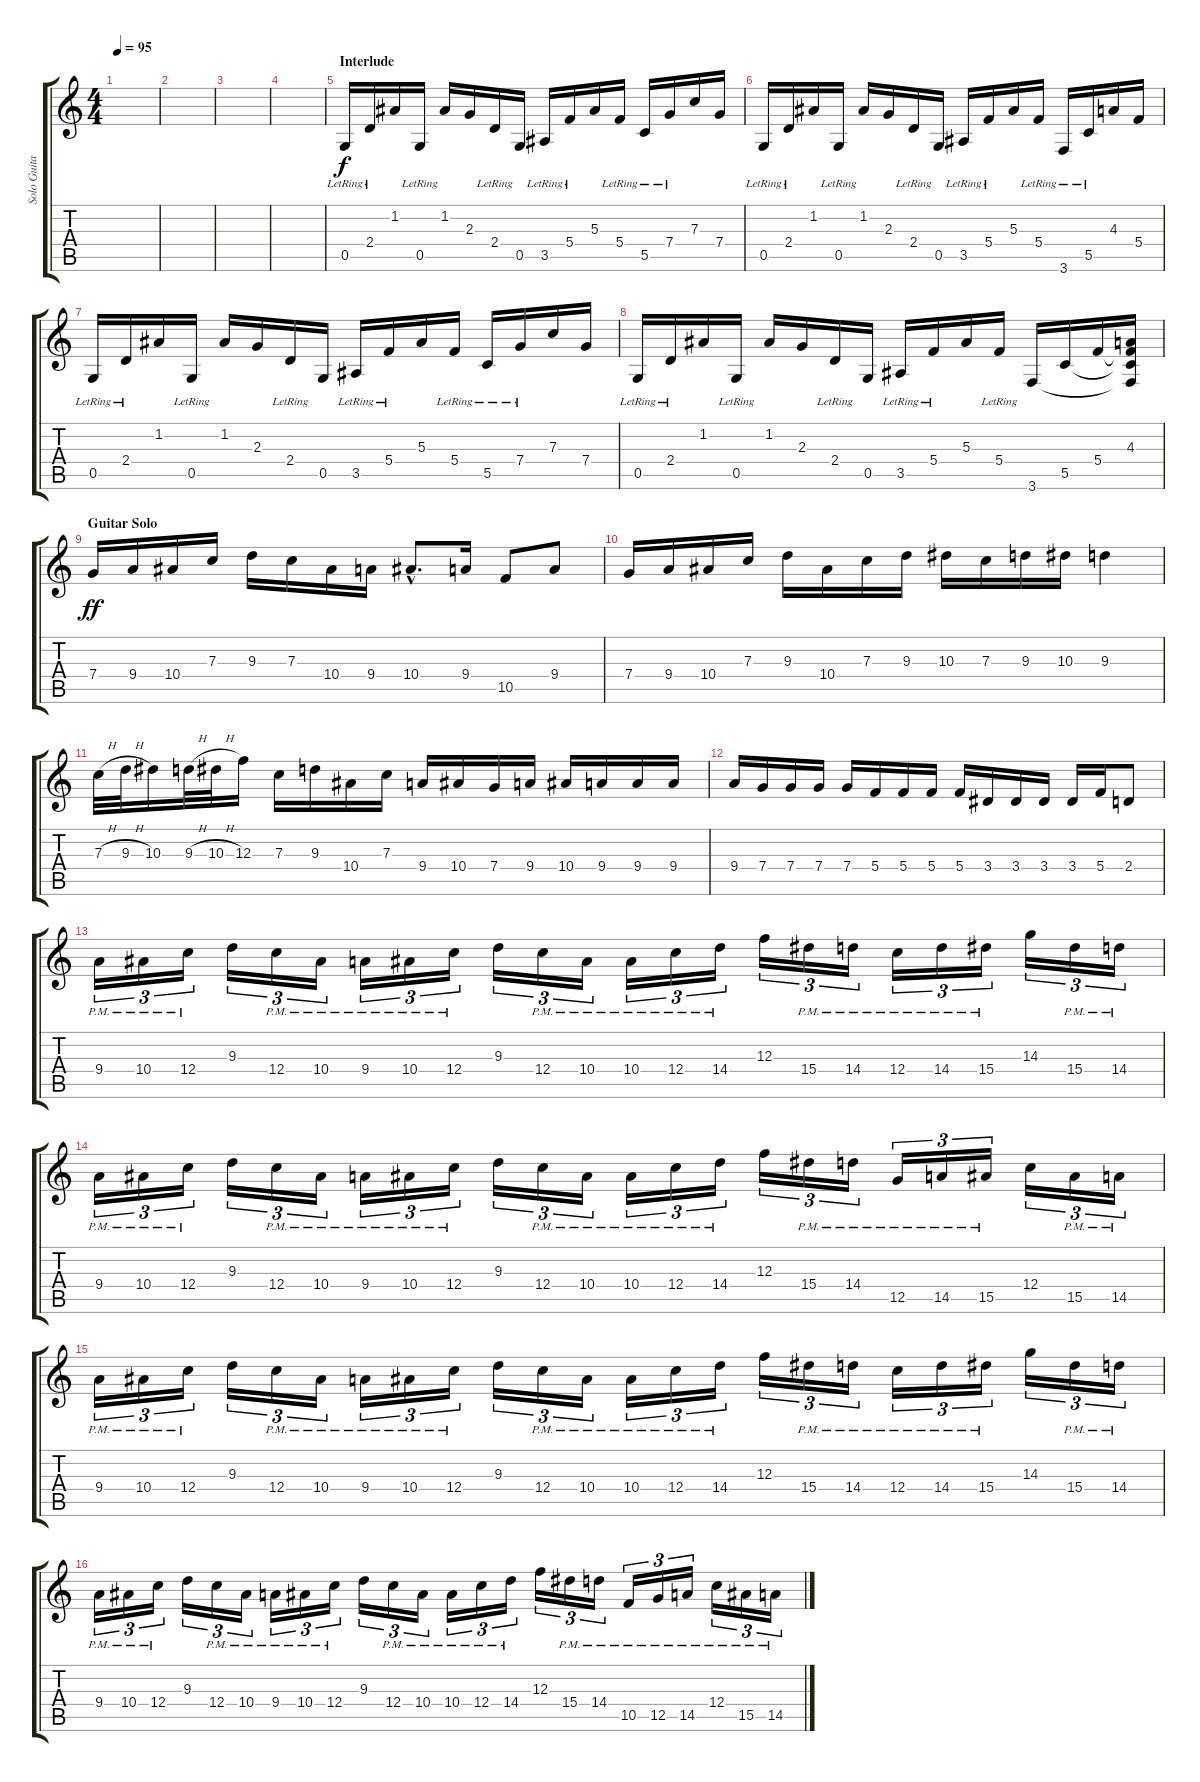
\track ("Solo Guitar" "Solo Guita") {instrument acousticguitarsteel}
\staff {score tabs}
\tuning (D4 A3 F3 C3 G2 D2) {hide}
\ts (4 4)
\tempo 95
\clef g2
\ks c
|
|
|
|
\section ("" "Interlude")
0.5{lr}.16 2.4{lr}.16 1.2.16 0.5{lr}.16 1.2.16 2.3.16 2.4{lr}.16 0.5.16 3.5{lr}.16 5.4{lr}.16 5.3.16 5.4{lr}.16 5.5{lr}.16 7.4{lr}.16 7.3.16 7.4.16 |
0.5{lr}.16 2.4{lr}.16 1.2.16 0.5{lr}.16 1.2.16 2.3.16 2.4{lr}.16 0.5.16 3.5{lr}.16 5.4{lr}.16 5.3.16 5.4{lr}.16 3.6{lr}.16 5.5{lr}.16 4.3.16 5.4.16 |
0.5{lr}.16 2.4{lr}.16 1.2.16 0.5{lr}.16 1.2.16 2.3.16 2.4{lr}.16 0.5.16 3.5{lr}.16 5.4{lr}.16 5.3.16 5.4{lr}.16 5.5{lr}.16 7.4{lr}.16 7.3.16 7.4.16 |
0.5{lr}.16 2.4{lr}.16 1.2.16 0.5{lr}.16 1.2.16 2.3.16 2.4{lr}.16 0.5.16 3.5{lr}.16 5.4{lr}.16 5.3.16 5.4{lr}.16 3.6.16 5.5.16 5.4.16 (4.3 5.4{t} 5.5{t} 3.6{t}).16 |
\section ("" "Guitar Solo")
7.4.16{dy ff instrument distortionguitar} 9.4.16 10.4.16 7.3.16 9.3.16 7.3.16 10.4.16 9.4.16 10.4{hac}.8{d} 9.4.16 10.5.8 9.4.8 |
7.4.16 9.4.16 10.4.16 7.3.16 9.3.16 10.4.16 7.3.16 9.3.16 10.3.16 7.3.16 9.3.16 10.3.16 9.3.4 |
7.3{h}.32 9.3{h}.32 10.3.16 9.3{h}.32 10.3{h}.32 12.3.16 7.3.16 9.3.16 10.4.16 7.3.16 9.4.16 10.4.16 7.4.16 9.4.16 10.4.16 9.4.16 9.4.16 9.4.16 |
9.4.16 7.4.16 7.4.16 7.4.16 7.4.16 5.4.16 5.4.16 5.4.16 5.4.16 3.4.16 3.4.16 3.4.16 3.4.16 5.4.16 2.4.8 |
9.4{pm}.16{tu (3 2)} 10.4{pm}.16{tu (3 2)} 12.4{pm}.16{tu (3 2)} 9.3.16{tu (3 2)} 12.4{pm}.16{tu (3 2)} 10.4{pm}.16{tu (3 2)} 9.4{pm}.16{tu (3 2)} 10.4{pm}.16{tu (3 2)} 12.4{pm}.16{tu (3 2)} 9.3.16{tu (3 2)} 12.4{pm}.16{tu (3 2)} 10.4{pm}.16{tu (3 2)} 10.4{pm}.16{tu (3 2)} 12.4{pm}.16{tu (3 2)} 14.4{pm}.16{tu (3 2)} 12.3.16{tu (3 2)} 15.4{pm}.16{tu (3 2)} 14.4{pm}.16{tu (3 2)} 12.4{pm}.16{tu (3 2)} 14.4{pm}.16{tu (3 2)} 15.4{pm}.16{tu (3 2)} 14.3.16{tu (3 2)} 15.4{pm}.16{tu (3 2)} 14.4{pm}.16{tu (3 2)} |
9.4{pm}.16{tu (3 2)} 10.4{pm}.16{tu (3 2)} 12.4{pm}.16{tu (3 2)} 9.3.16{tu (3 2)} 12.4{pm}.16{tu (3 2)} 10.4{pm}.16{tu (3 2)} 9.4{pm}.16{tu (3 2)} 10.4{pm}.16{tu (3 2)} 12.4{pm}.16{tu (3 2)} 9.3.16{tu (3 2)} 12.4{pm}.16{tu (3 2)} 10.4{pm}.16{tu (3 2)} 10.4{pm}.16{tu (3 2)} 12.4{pm}.16{tu (3 2)} 14.4{pm}.16{tu (3 2)} 12.3.16{tu (3 2)} 15.4{pm}.16{tu (3 2)} 14.4{pm}.16{tu (3 2)} 12.5{pm}.16{tu (3 2)} 14.5{pm}.16{tu (3 2)} 15.5{pm}.16{tu (3 2)} 12.4.16{tu (3 2)} 15.5{pm}.16{tu (3 2)} 14.5{pm}.16{tu (3 2)} |
9.4{pm}.16{tu (3 2)} 10.4{pm}.16{tu (3 2)} 12.4{pm}.16{tu (3 2)} 9.3.16{tu (3 2)} 12.4{pm}.16{tu (3 2)} 10.4{pm}.16{tu (3 2)} 9.4{pm}.16{tu (3 2)} 10.4{pm}.16{tu (3 2)} 12.4{pm}.16{tu (3 2)} 9.3.16{tu (3 2)} 12.4{pm}.16{tu (3 2)} 10.4{pm}.16{tu (3 2)} 10.4{pm}.16{tu (3 2)} 12.4{pm}.16{tu (3 2)} 14.4{pm}.16{tu (3 2)} 12.3.16{tu (3 2)} 15.4{pm}.16{tu (3 2)} 14.4{pm}.16{tu (3 2)} 12.4{pm}.16{tu (3 2)} 14.4{pm}.16{tu (3 2)} 15.4{pm}.16{tu (3 2)} 14.3.16{tu (3 2)} 15.4{pm}.16{tu (3 2)} 14.4{pm}.16{tu (3 2)} |
9.4{pm}.16{tu (3 2)} 10.4{pm}.16{tu (3 2)} 12.4{pm}.16{tu (3 2)} 9.3.16{tu (3 2)} 12.4{pm}.16{tu (3 2)} 10.4{pm}.16{tu (3 2)} 9.4{pm}.16{tu (3 2)} 10.4{pm}.16{tu (3 2)} 12.4{pm}.16{tu (3 2)} 9.3.16{tu (3 2)} 12.4{pm}.16{tu (3 2)} 10.4{pm}.16{tu (3 2)} 10.4{pm}.16{tu (3 2)} 12.4{pm}.16{tu (3 2)} 14.4{pm}.16{tu (3 2)} 12.3.16{tu (3 2)} 15.4{pm}.16{tu (3 2)} 14.4{pm}.16{tu (3 2)} 10.5{pm}.16{tu (3 2)} 12.5{pm}.16{tu (3 2)} 14.5{pm}.16{tu (3 2)} 12.4{pm}.16{tu (3 2)} 15.5{pm}.16{tu (3 2)} 14.5{pm}.16{tu (3 2)}
